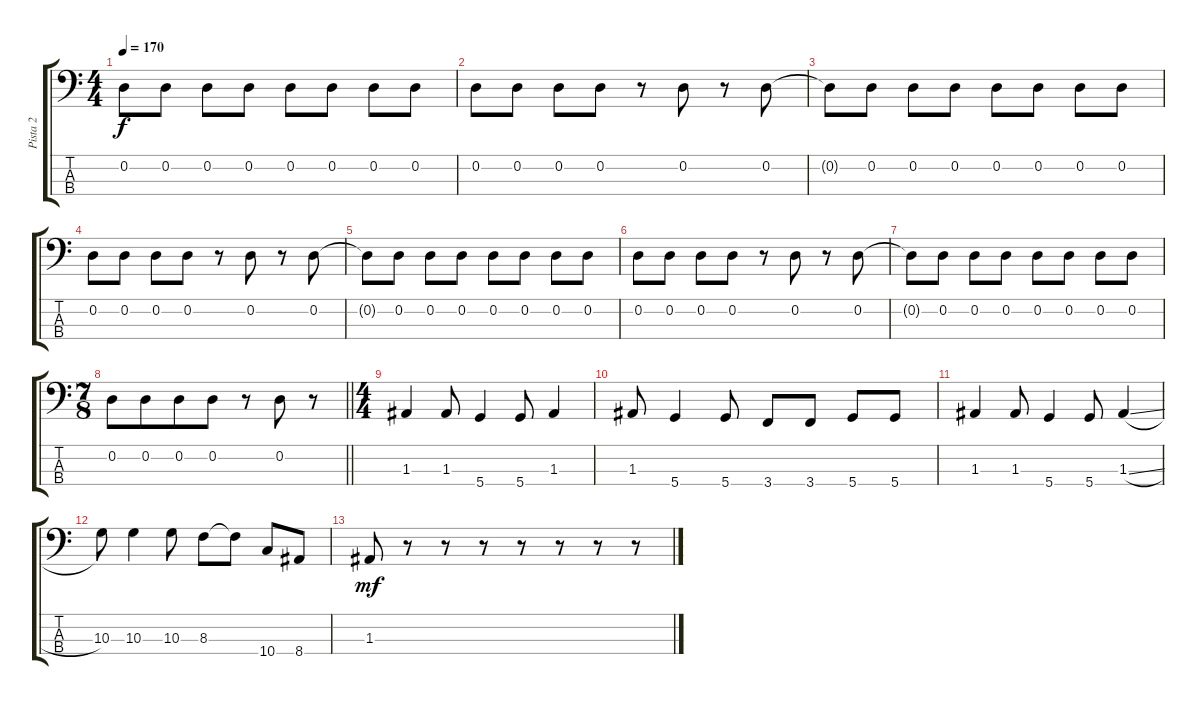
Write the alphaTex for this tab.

\track ("Pista 2" "Pista 2") {instrument electricbassfinger}
\staff {score tabs}
\tuning (G2 D2 A1 D1) {hide}
\ts (4 4)
\tempo 170
\clef f4
\ks c
0.2{t}.8{dy f} 0.2.8 0.2.8 0.2.8 0.2.8 0.2.8 0.2.8 0.2.8 |
0.2.8 0.2.8 0.2.8 0.2.8 r.8 0.2.8 r.8 0.2.8 |
0.2{t}.8 0.2.8 0.2.8 0.2.8 0.2.8 0.2.8 0.2.8 0.2.8 |
0.2.8 0.2.8 0.2.8 0.2.8 r.8 0.2.8 r.8 0.2.8 |
0.2{t}.8 0.2.8 0.2.8 0.2.8 0.2.8 0.2.8 0.2.8 0.2.8 |
0.2.8 0.2.8 0.2.8 0.2.8 r.8 0.2.8 r.8 0.2.8 |
0.2{t}.8 0.2.8 0.2.8 0.2.8 0.2.8 0.2.8 0.2.8 0.2.8 |
\ts (7 8)
\barLineRight lightlight
0.2.8 0.2.8 0.2.8 0.2.8 r.8 0.2.8 r.8 |
\ts (4 4)
1.3.4 1.3.8 5.4.4 5.4.8 1.3.4 |
1.3.8 5.4.4 5.4.8 3.4.8 3.4.8 5.4.8 5.4.8 |
1.3.4 1.3.8 5.4.4 5.4.8 1.3{sl}.4 |
10.3.8 10.3.4 10.3.8 8.3.8 8.3{t}.8 10.4.8 8.4.8 |
1.3.8{dy mf} r.8 r.8 r.8 r.8 r.8 r.8 r.8
